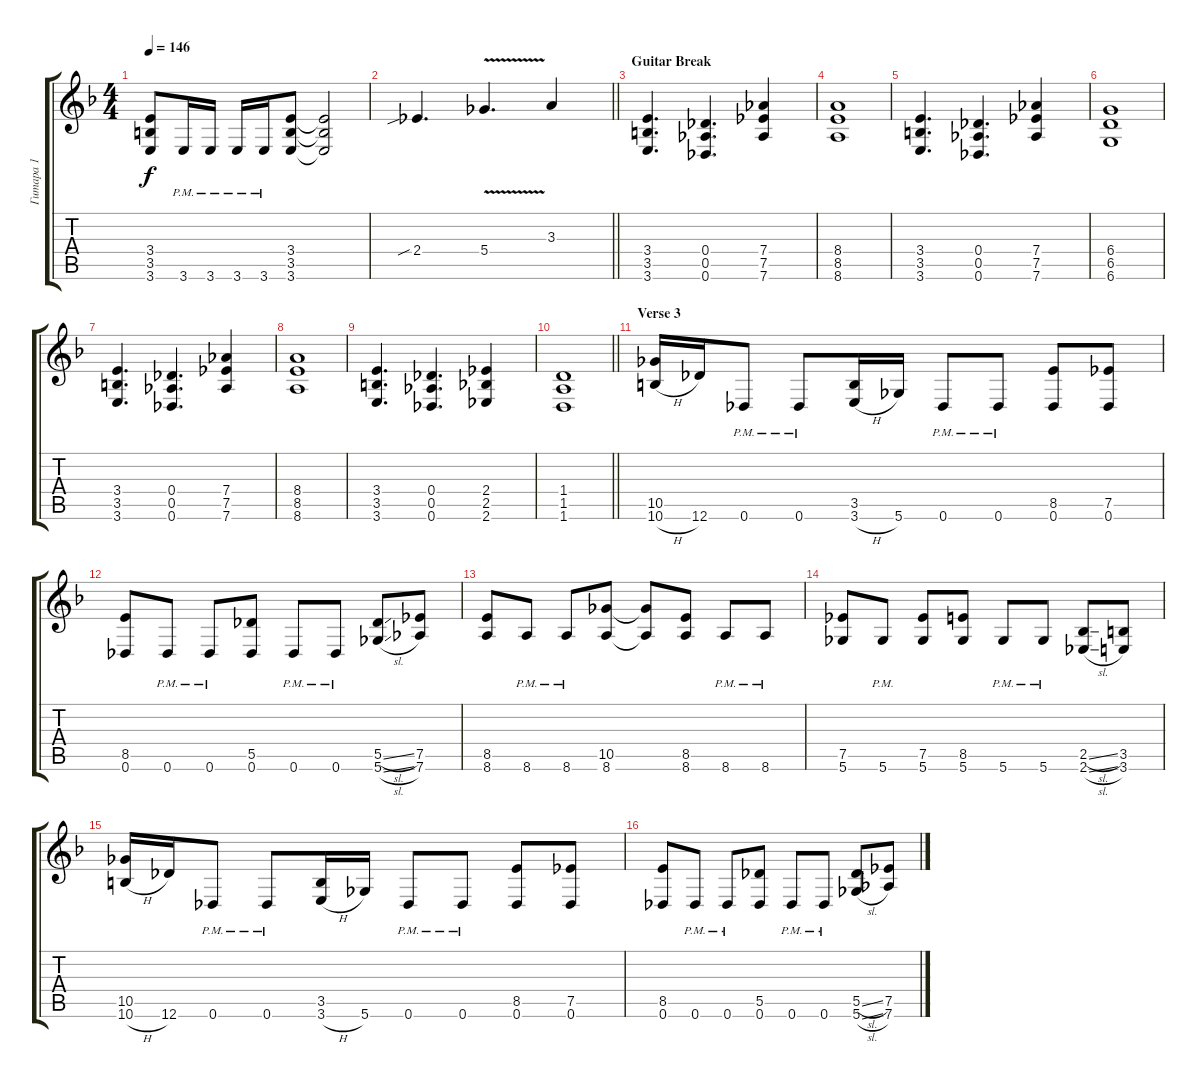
\track ("Гитара 1" "Гитара 1") {instrument distortionguitar}
\staff {score tabs}
\tuning (Eb4 Bb3 Gb3 Db3 Ab2 Db2) {hide}
\ts (4 4)
\tempo 146
\clef g2
\ks dminor
(3.4 3.5 3.6).8{dy f} 3.6{pm}.16 3.6{pm}.16 3.6{pm}.16 3.6{pm}.16 (3.4 3.5 3.6).8 (3.4{t} 3.5{t} 3.6{t}).2 |
\barLineRight lightlight
2.4{sib}.4{d} 5.4{v}.4{d} 3.3.4 |
\section ("" "Guitar Break")
(3.4 3.5 3.6).4{d} (0.4 0.5 0.6).4{d} (7.4 7.5 7.6).4 |
(8.4 8.5 8.6).1 |
(3.4 3.5 3.6).4{d} (0.4 0.5 0.6).4{d} (7.4 7.5 7.6).4 |
(6.4 6.5 6.6).1 |
(3.4 3.5 3.6).4{d} (0.4 0.5 0.6).4{d} (7.4 7.5 7.6).4 |
(8.4 8.5 8.6).1 |
(3.4 3.5 3.6).4{d} (0.4 0.5 0.6).4{d} (2.4 2.5 2.6).4 |
\barLineRight lightlight
(1.4 1.5 1.6).1 |
\section ("" "Verse 3")
(10.5 10.6{h}).16 12.6.16 0.6{pm}.8 0.6{pm}.8 (3.5 3.6{h}).16 5.6.16 0.6{pm}.8 0.6{pm}.8 (8.5 0.6).8 (7.5 0.6).8 |
(8.5 0.6).8 0.6{pm}.8 0.6{pm}.8 (5.5 0.6).8 0.6{pm}.8 0.6{pm}.8 (5.5{sl} 5.6{sl}).8 (7.5 7.6).8 |
(8.5 8.6).8 8.6{pm}.8 8.6{pm}.8 (10.5 8.6).8 (10.5{t} 8.6{t}).8 (8.5 8.6).8 8.6{pm}.8 8.6{pm}.8 |
(7.5 5.6).8 5.6{pm}.8 (7.5 5.6).8 (8.5 5.6).8 5.6{pm}.8 5.6{pm}.8 (2.5{sl} 2.6{sl}).8 (3.5 3.6).8 |
(10.5 10.6{h}).16 12.6.16 0.6{pm}.8 0.6{pm}.8 (3.5 3.6{h}).16 5.6.16 0.6{pm}.8 0.6{pm}.8 (8.5 0.6).8 (7.5 0.6).8 |
(8.5 0.6).8 0.6{pm}.8 0.6{pm}.8 (5.5 0.6).8 0.6{pm}.8 0.6{pm}.8 (5.5{sl} 5.6{sl}).8 (7.5 7.6).8
